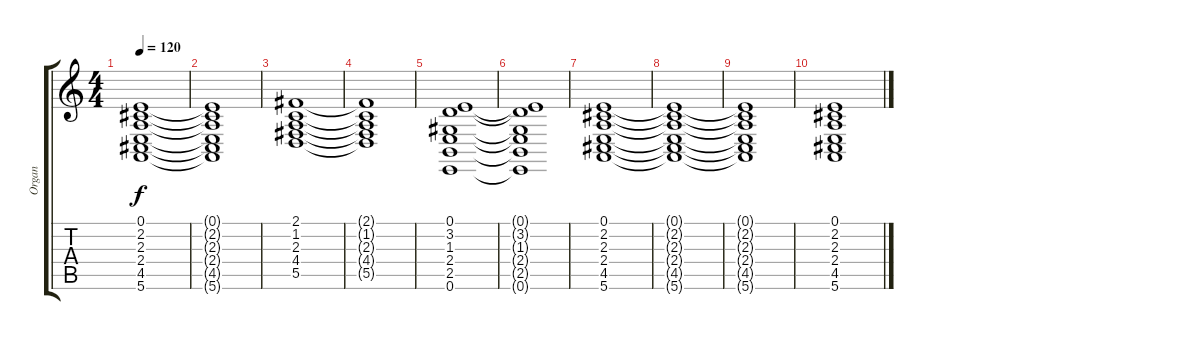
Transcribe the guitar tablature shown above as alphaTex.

\track ("Organ" "Organ") {instrument acousticgrandpiano}
\staff {score tabs}
\tuning (E4 B3 G3 D3 A2 E2) {hide}
\ts (4 4)
\tempo 120
\clef g2
\ks c
(0.1 2.2 2.3 2.4 4.5 5.6).1{dy f instrument acousticgrandpiano} |
(0.1{t} 2.2{t} 2.3{t} 2.4{t} 4.5{t} 5.6{t}).1 |
(2.1 1.2 2.3 4.4 5.5).1 |
(2.1{t} 1.2{t} 2.3{t} 4.4{t} 5.5{t}).1 |
(0.1 3.2 1.3 2.4 2.5 0.6).1 |
(0.1{t} 3.2{t} 1.3{t} 2.4{t} 2.5{t} 0.6{t}).1 |
(0.1 2.2 2.3 2.4 4.5 5.6).1 |
(0.1{t} 2.2{t} 2.3{t} 2.4{t} 4.5{t} 5.6{t}).1 |
(0.1{t} 2.2{t} 2.3{t} 2.4{t} 4.5{t} 5.6{t}).1 |
(0.1 2.2 2.3 2.4 4.5 5.6).1
